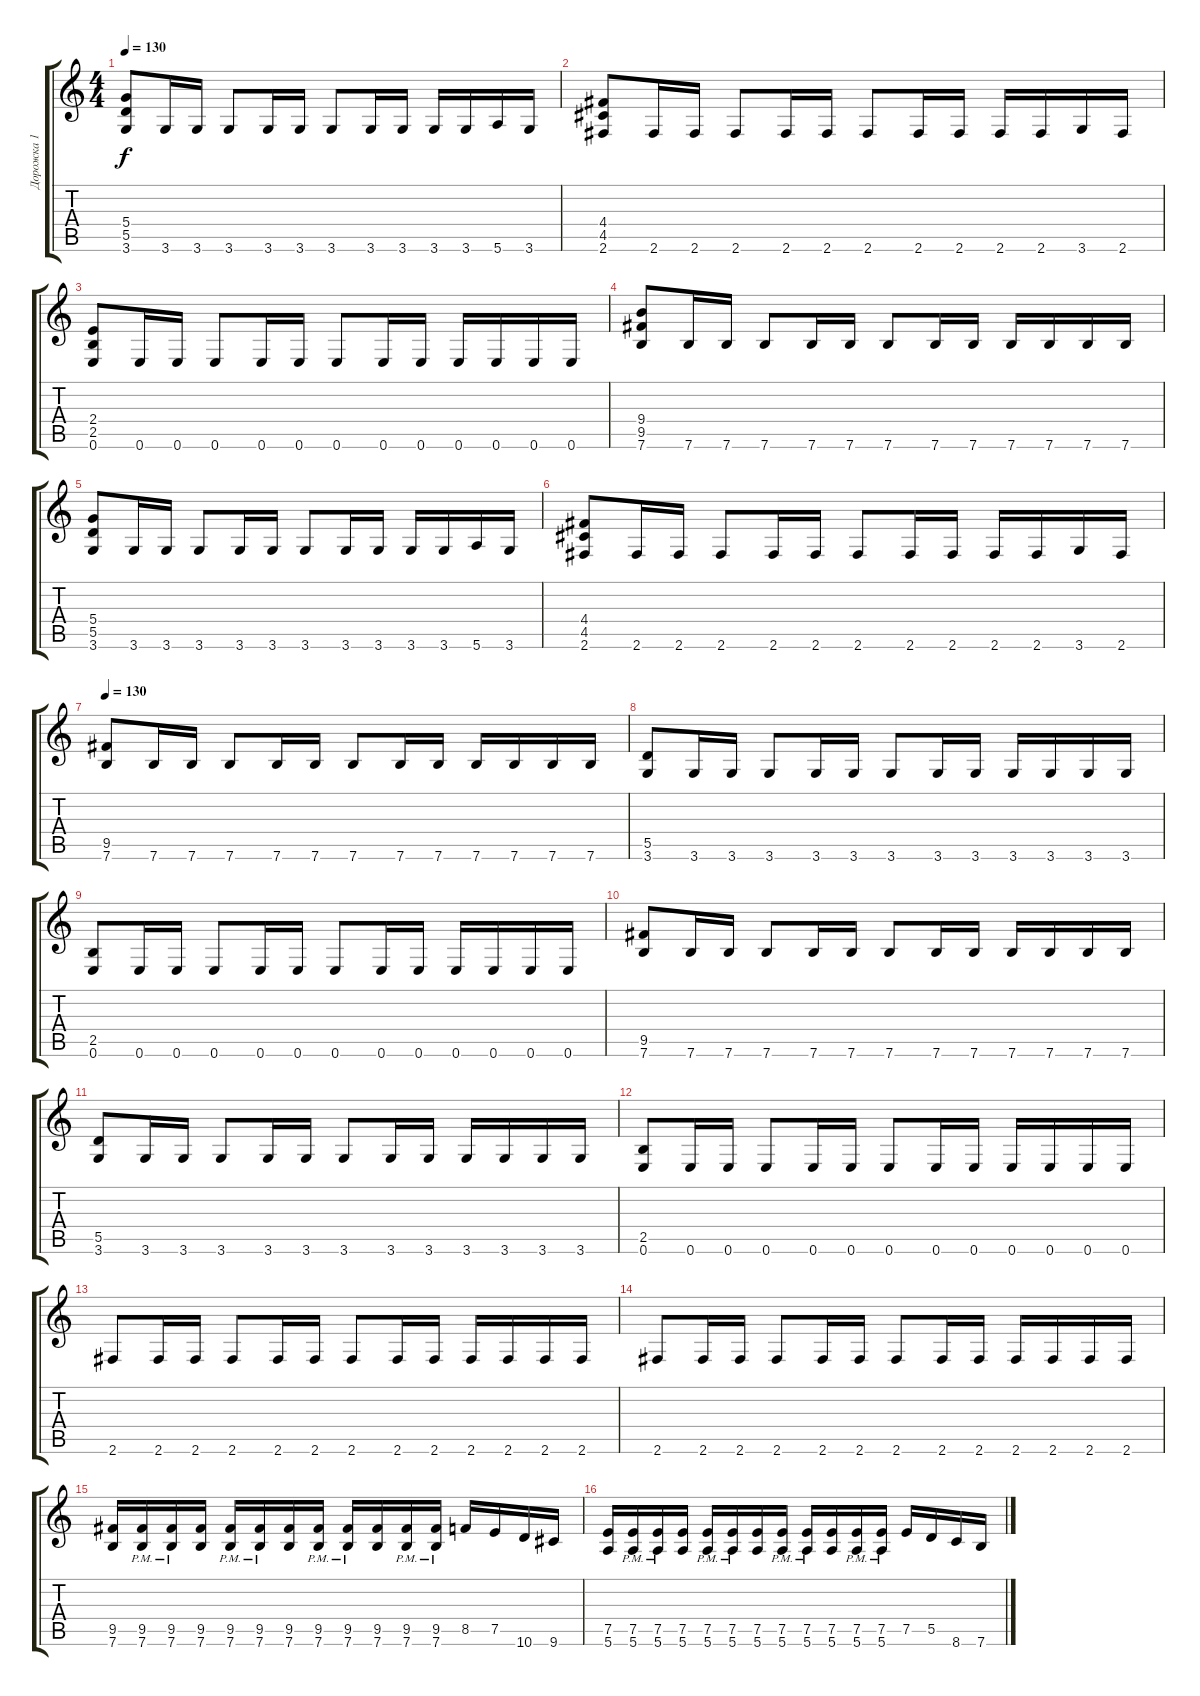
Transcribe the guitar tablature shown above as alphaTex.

\track ("Дорожка 1" "Дорожка 1") {instrument distortionguitar}
\staff {score tabs}
\tuning (E4 B3 G3 D3 A2 E2) {hide}
\ts (4 4)
\tempo 130
\clef g2
\ks c
(5.4 5.5 3.6).8{dy f} 3.6.16 3.6.16 3.6.8 3.6.16 3.6.16 3.6.8 3.6.16 3.6.16 3.6.16 3.6.16 5.6.16 3.6.16 |
(4.4 4.5 2.6).8 2.6.16 2.6.16 2.6.8 2.6.16 2.6.16 2.6.8 2.6.16 2.6.16 2.6.16 2.6.16 3.6.16 2.6.16 |
(2.4 2.5 0.6).8 0.6.16 0.6.16 0.6.8 0.6.16 0.6.16 0.6.8 0.6.16 0.6.16 0.6.16 0.6.16 0.6.16 0.6.16 |
(9.4 9.5 7.6).8 7.6.16 7.6.16 7.6.8 7.6.16 7.6.16 7.6.8 7.6.16 7.6.16 7.6.16 7.6.16 7.6.16 7.6.16 |
(5.4 5.5 3.6).8 3.6.16 3.6.16 3.6.8 3.6.16 3.6.16 3.6.8 3.6.16 3.6.16 3.6.16 3.6.16 5.6.16 3.6.16 |
(4.4 4.5 2.6).8 2.6.16 2.6.16 2.6.8 2.6.16 2.6.16 2.6.8 2.6.16 2.6.16 2.6.16 2.6.16 3.6.16 2.6.16 |
\tempo 130
(9.5 7.6).8 7.6.16 7.6.16 7.6.8 7.6.16 7.6.16 7.6.8 7.6.16 7.6.16 7.6.16 7.6.16 7.6.16 7.6.16 |
(5.5 3.6).8 3.6.16 3.6.16 3.6.8 3.6.16 3.6.16 3.6.8 3.6.16 3.6.16 3.6.16 3.6.16 3.6.16 3.6.16 |
(2.5 0.6).8 0.6.16 0.6.16 0.6.8 0.6.16 0.6.16 0.6.8 0.6.16 0.6.16 0.6.16 0.6.16 0.6.16 0.6.16 |
(9.5 7.6).8 7.6.16 7.6.16 7.6.8 7.6.16 7.6.16 7.6.8 7.6.16 7.6.16 7.6.16 7.6.16 7.6.16 7.6.16 |
(5.5 3.6).8 3.6.16 3.6.16 3.6.8 3.6.16 3.6.16 3.6.8 3.6.16 3.6.16 3.6.16 3.6.16 3.6.16 3.6.16 |
(2.5 0.6).8 0.6.16 0.6.16 0.6.8 0.6.16 0.6.16 0.6.8 0.6.16 0.6.16 0.6.16 0.6.16 0.6.16 0.6.16 |
2.6.8 2.6.16 2.6.16 2.6.8 2.6.16 2.6.16 2.6.8 2.6.16 2.6.16 2.6.16 2.6.16 2.6.16 2.6.16 |
2.6.8 2.6.16 2.6.16 2.6.8 2.6.16 2.6.16 2.6.8 2.6.16 2.6.16 2.6.16 2.6.16 2.6.16 2.6.16 |
(9.5 7.6).16 (9.5{pm} 7.6{pm}).16 (9.5{pm} 7.6{pm}).16 (9.5 7.6).16 (9.5{pm} 7.6{pm}).16 (9.5{pm} 7.6{pm}).16 (9.5 7.6).16 (9.5{pm} 7.6{pm}).16 (9.5{pm} 7.6{pm}).16 (9.5 7.6).16 (9.5{pm} 7.6{pm}).16 (9.5{pm} 7.6{pm}).16 8.5.16 7.5.16 10.6.16 9.6.16 |
(7.5 5.6).16 (7.5{pm} 5.6{pm}).16 (7.5{pm} 5.6{pm}).16 (7.5 5.6).16 (7.5{pm} 5.6{pm}).16 (7.5{pm} 5.6{pm}).16 (7.5 5.6).16 (7.5{pm} 5.6{pm}).16 (7.5{pm} 5.6{pm}).16 (7.5 5.6).16 (7.5{pm} 5.6{pm}).16 (7.5{pm} 5.6{pm}).16 7.5.16 5.5.16 8.6.16 7.6.16
